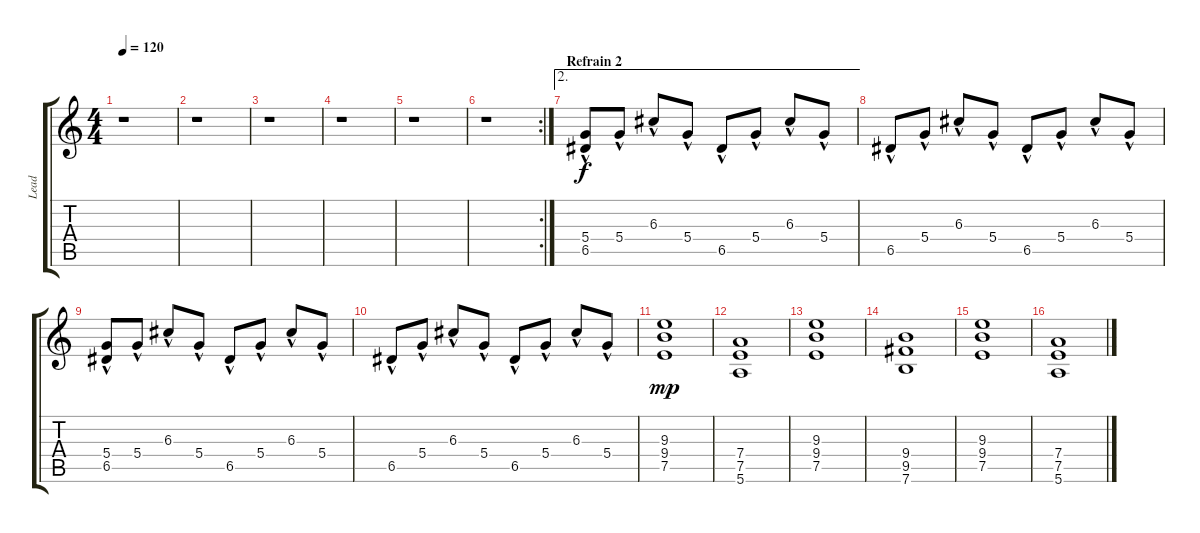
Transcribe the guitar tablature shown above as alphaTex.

\track ("Lead" "Lead") {instrument overdrivenguitar}
\staff {score tabs}
\tuning (E4 B3 G3 D3 A2 E2) {hide}
\ts (4 4)
\tempo 120
\clef g2
\ks c
r.1{dy f} |
r.1 |
r.1 |
r.1 |
r.1 |
\rc 2
r.1 |
\ae 2
\section ("" "Refrain 2")
(5.4 6.5{hac}).8 5.4{hac}.8 6.3{hac}.8 5.4{hac}.8 6.5{hac}.8 5.4{hac}.8 6.3{hac}.8 5.4{hac}.8 |
6.5{hac}.8 5.4{hac}.8 6.3{hac}.8 5.4{hac}.8 6.5{hac}.8 5.4{hac}.8 6.3{hac}.8 5.4{hac}.8 |
(5.4 6.5{hac}).8 5.4{hac}.8 6.3{hac}.8 5.4{hac}.8 6.5{hac}.8 5.4{hac}.8 6.3{hac}.8 5.4{hac}.8 |
6.5{hac}.8 5.4{hac}.8 6.3{hac}.8 5.4{hac}.8 6.5{hac}.8 5.4{hac}.8 6.3{hac}.8 5.4{hac}.8 |
(9.3 9.4 7.5).1{dy mp} |
(7.4 7.5 5.6).1 |
(9.3 9.4 7.5).1 |
(9.4 9.5 7.6).1 |
(9.3 9.4 7.5).1 |
(7.4 7.5 5.6).1
